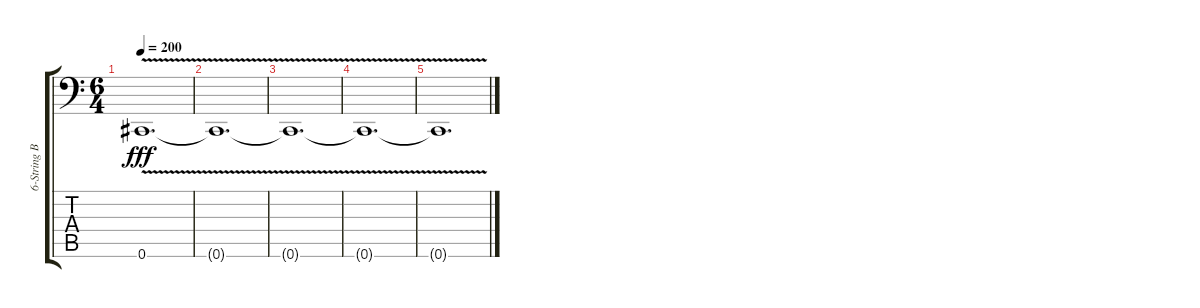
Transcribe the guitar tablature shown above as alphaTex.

\track ("6-String Bass" "6-String B") {instrument electricbassfinger}
\staff {score tabs}
\tuning (Db3 Ab2 E2 B1 Gb1 Db1) {hide}
\ts (6 4)
\tempo 200
\clef f4
\ks c
0.6{v t}.1{d dy fff} |
0.6{v t}.1{d} |
0.6{v t}.1{d} |
0.6{v t}.1{d} |
0.6{v t}.1{d}
